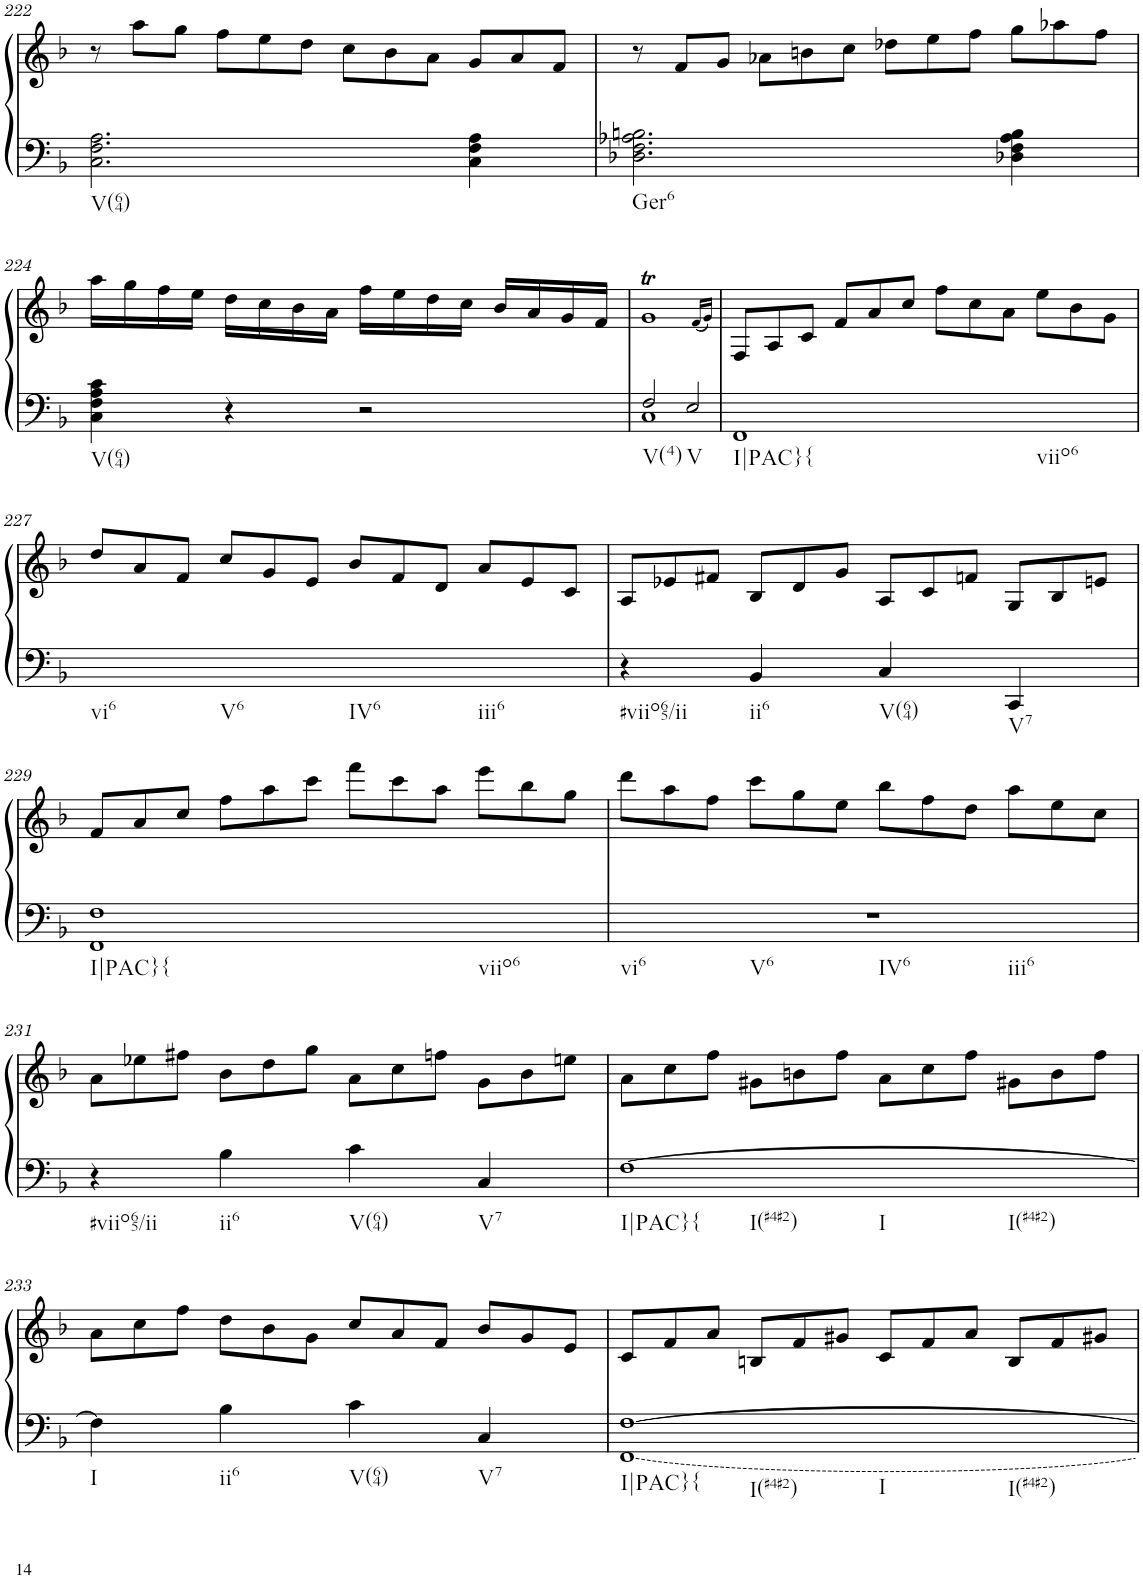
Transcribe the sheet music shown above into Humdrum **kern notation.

**kern	**kern
*part1	*part1
*staff2	*staff1
*I"unbenannt2	*
!!LO:PB:g=z
*clefF4	*clefG2
*k[b-]	*k[b-]
*M2/2	*M2/2
*	*Xtuplet
=222	=222
!LO:TX:b:t=V(64)	!
2.C\ 2.F\ 2.A\	12r
.	12aa\L
.	12gg\J
.	12ff\L
.	12ee\
.	12dd\J
.	12cc\L
.	12b-\
.	12a\J
4C\ 4F\ 4A\	12g/L
.	12a/
.	12f/J
=223	=223
!LO:TX:b:t=Ger6	!
2.D-X\ 2.F\ 2.A-X\ 2.Bn\	12r
.	12f/L
.	12g/J
.	12a-X\L
.	12bn\
.	12cc\J
.	12dd-X\L
.	12ee\
.	12ff\J
4D-X\ 4F\ 4A-\ 4B\	12gg\L
.	12aa-X\
.	12ff\J
!!LO:LB:g=z
=224	=224
!LO:TX:b:t=V(64)	!
4C\ 4F\ 4A\ 4c\	16aa\LL
.	16gg\
.	16ff\
.	16ee\JJ
4r	16dd\LL
.	16cc\
.	16b-\
.	16a\JJ
2r	16ff\LL
.	16ee\
.	16dd\
.	16cc\JJ
.	16b-/LL
.	16a/
.	16g/
.	16f/JJ
=225	=225
*^	*
!LO:TX:b:t=V(4)	!	!
2F/	1C	1gT
!LO:TX:b:t=V	!	!
2E/	.	.
*v	*v	*
.	(16qf/LL
.	16qg/JJ)
=226	=226
!LO:TX:b:t=I|PAC}{	!
!LO:TX:b:t=viio6	!
1FF	12F/L
.	12A/
.	12c/J
.	12f/L
.	12a/
.	12cc/J
.	12ff\L
.	12cc\
.	12a\J
.	12ee\L
.	12b-\
.	12g\J
!!LO:LB:g=z
=227	=227
!LO:TX:b:t=vi6	!
!LO:TX:b:t=V6	!
!LO:TX:b:t=IV6	!
!LO:TX:b:t=iii6	!
1ryy	12dd/L
.	12a/
.	12f/J
.	12cc/L
.	12g/
.	12e/J
.	12b-/L
.	12f/
.	12d/J
.	12a/L
.	12e/
.	12c/J
=228	=228
!LO:TX:b:t=#viio65/ii	!
4r	12A/L
.	12e-X/
.	12f#X/J
!LO:TX:b:t=ii6	!
4BB-/	12B-/L
.	12d/
.	12g/J
!LO:TX:b:t=V(64)	!
4C/	12A/L
.	12c/
.	12fn/J
!LO:TX:b:t=V7	!
4CC/	12G/L
.	12B-/
.	12en/J
!!LO:LB:g=z
=229	=229
!LO:TX:b:t=I|PAC}{	!
!LO:TX:b:t=viio6	!
1FF 1F	12f/L
.	12a/
.	12cc/J
.	12ff\L
.	12aa\
.	12ccc\J
.	12fff\L
.	12ccc\
.	12aa\J
.	12eee\L
.	12bb-\
.	12gg\J
=230	=230
!LO:TX:b:t=vi6	!
!LO:TX:b:t=V6	!
!LO:TX:b:t=IV6	!
!LO:TX:b:t=iii6	!
1r	12ddd\L
.	12aa\
.	12ff\J
.	12ccc\L
.	12gg\
.	12ee\J
.	12bb-\L
.	12ff\
.	12dd\J
.	12aa\L
.	12ee\
.	12cc\J
!!LO:LB:g=z
=231	=231
!LO:TX:b:t=#viio65/ii	!
4r	12a\L
.	12ee-X\
.	12ff#X\J
!LO:TX:b:t=ii6	!
4B-\	12b-\L
.	12dd\
.	12gg\J
!LO:TX:b:t=V(64)	!
4c\	12a\L
.	12cc\
.	12ffn\J
!LO:TX:b:t=V7	!
4C/	12g\L
.	12b-\
.	12een\J
=232	=232
!LO:TX:b:t=I|PAC}{	!
!LO:TX:b:t=I(#4#2)	!
!LO:TX:b:t=I	!
!LO:TX:b:t=I(#4#2)	!
[1F	12a\L
.	12cc\
.	12ff\J
.	12g#X\L
.	12bn\
.	12ff\J
.	12a\L
.	12cc\
.	12ff\J
.	12g#X\L
.	12b\
.	12ff\J
!!LO:LB:g=z
=233	=233
!LO:TX:b:t=I	!
4F\]	12a\L
.	12cc\
.	12ff\J
!LO:TX:b:t=ii6	!
4B-\	12dd\L
.	12b-\
.	12g\J
!LO:TX:b:t=V(64)	!
4c\	12cc/L
.	12a/
.	12f/J
!LO:TX:b:t=V7	!
4C/	12b-/L
.	12g/
.	12e/J
=234	=234
!LO:TX:b:t=I|PAC}{	!
!LO:TX:b:t=I(#4#2)	!
!LO:TX:b:t=I	!
!LO:TX:b:t=I(#4#2)	!
!LO:T:n=1:dash	!
[1FF [1F	12c/L
.	12f/
.	12a/J
.	12Bn/L
.	12f/
.	12g#X/J
.	12c/L
.	12f/
.	12a/J
.	12B/L
.	12f/
.	12g#X/J
=	=
*-	*-
